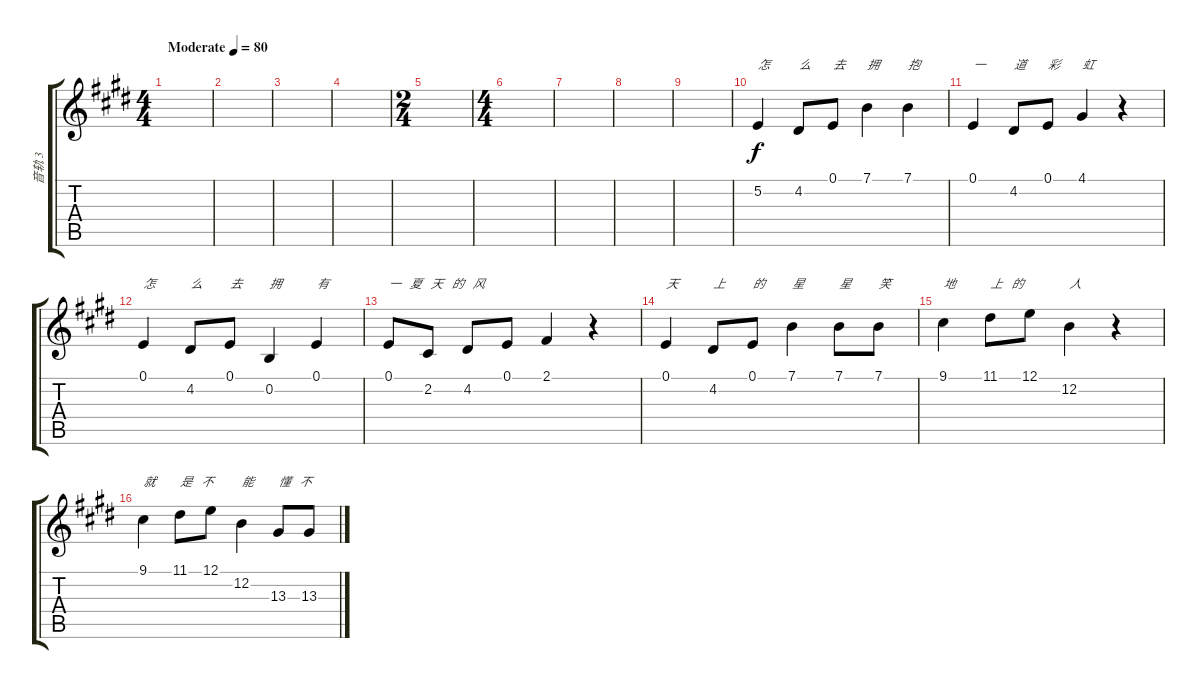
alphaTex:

\track ("音轨 3" "音轨 3") {instrument flute}
\staff {score tabs}
\tuning (E4 B3 G3 D3 A2 E2) {hide}
\ts (4 4)
\tempo (80 "Moderate")
\clef g2
\ks c#minor
|
|
|
|
\ts (2 4)
|
\ts (4 4)
|
|
|
|
5.2.4{txt "怎"} 4.2.8{txt "么"} 0.1.8{txt "去"} 7.1.4{txt "拥"} 7.1.4{txt "抱"} |
0.1.4{txt "一"} 4.2.8{txt "道"} 0.1.8{txt "彩"} 4.1.4{txt "虹"} r.4 |
0.1.4{txt "怎"} 4.2.8{txt "么"} 0.1.8{txt "去"} 0.2.4{txt "拥"} 0.1.4{txt "有"} |
0.1.8{txt "一   夏   天   的   风"} 2.2.8 4.2.8 0.1.8 2.1.4 r.4 |
0.1.4{txt "天"} 4.2.8{txt "上"} 0.1.8{txt "的"} 7.1.4{txt "星"} 7.1.8{txt "星"} 7.1.8{txt "笑"} |
9.1.4{txt "地"} 11.1.8{txt "上   的"} 12.1.8 12.2.4{txt "人"} r.4 |
9.1.4{txt "就"} 11.1.8{txt "是   不"} 12.1.8 12.2.4{txt "能"} 13.3.8{txt "懂   不"} 13.3.8
